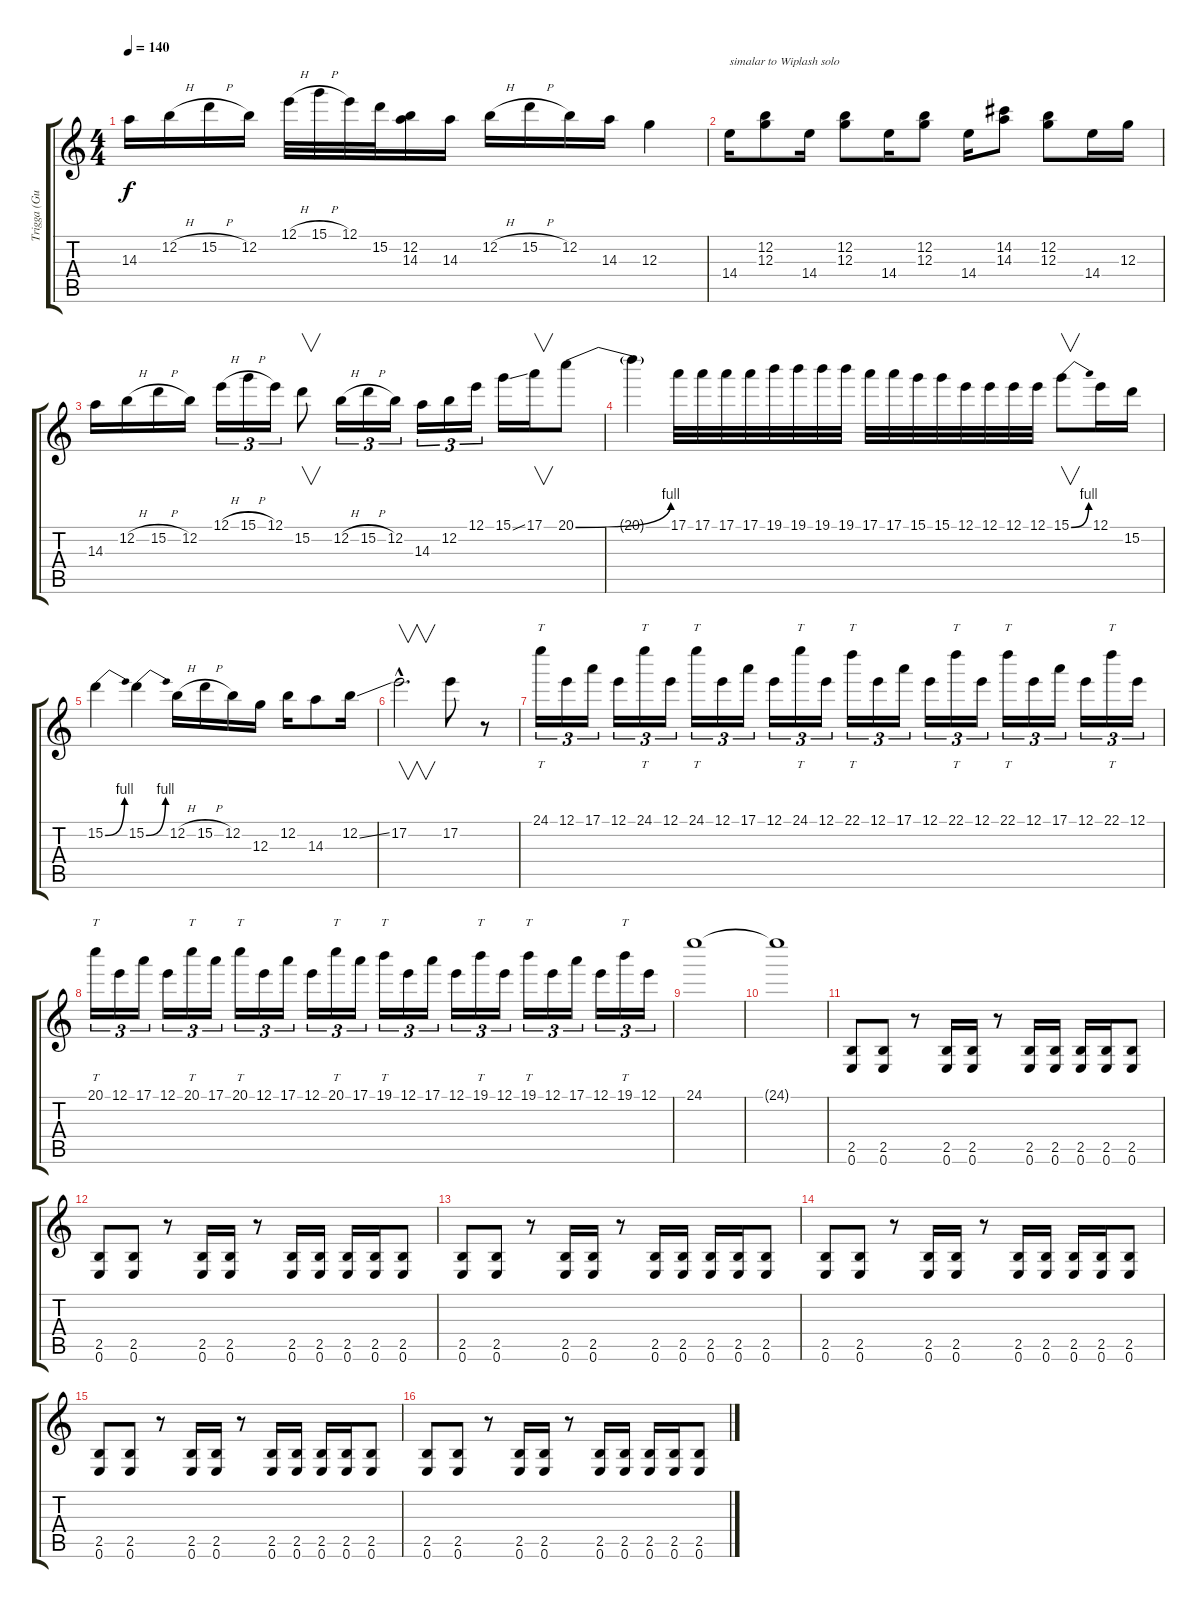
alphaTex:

\track ("Trigga (Guitar 1)" "Trigga (Gu") {instrument distortionguitar}
\staff {score tabs}
\tuning (E4 B3 G3 D3 A2 E2) {hide}
\ts (4 4)
\tempo 140
\clef g2
\ks c
14.3.16{dy f} 12.2{h}.16 15.2{h}.16 12.2.16 12.1{h}.32 15.1{h}.32 12.1.32 15.2.32 (12.2 14.3).16 14.3.16 12.2{h}.16 15.2{h}.16 12.2.16 14.3.16 12.3.4 |
14.4.16{txt "simalar to Wiplash solo"} (12.2 12.3).8 14.4.16 (12.2 12.3).8 14.4.16 (12.2 12.3).8 14.4.16 (14.2 14.3).8 (12.2 12.3).8 14.4.16 12.3.16 |
14.3.16 12.2{h}.16 15.2{h}.16 12.2.16 12.1{h}.16{tu (3 2)} 15.1{h}.16{tu (3 2)} 12.1.16{tu (3 2)} 15.2.8{v} 12.2{h}.16{tu (3 2)} 15.2{h}.16{tu (3 2)} 12.2.16{tu (3 2)} 14.3.16{tu (3 2)} 12.2.16{tu (3 2)} 12.1.16{tu (3 2)} 15.1{ss}.16 17.1.16{v} 20.1{be (bend 0 0 60 4)}.8 |
20.1{t}.4 17.1.32 17.1.32 17.1.32 17.1.32 19.1.32 19.1.32 19.1.32 19.1.32 17.1.32 17.1.32 15.1.32 15.1.32 12.1.32 12.1.32 12.1.32 12.1.32 15.1{be (bend 0 0 60 4)}.8{v} 12.1.16 15.2.16 |
15.2{be (bend 0 0 60 4)}.4 15.2{be (bend 0 0 60 4)}.4 12.2{h}.16 15.2{h}.16 12.2.16 12.3.16 12.2.16 14.3.8 12.2{ss}.16 |
17.2{hac}.2{v d} 17.2.8 r.8 |
24.1.16{tt tu (3 2)} 12.1.16{tu (3 2)} 17.1.16{tu (3 2)} 12.1.16{tu (3 2)} 24.1.16{tt tu (3 2)} 12.1.16{tu (3 2)} 24.1.16{tt tu (3 2)} 12.1.16{tu (3 2)} 17.1.16{tu (3 2)} 12.1.16{tu (3 2)} 24.1.16{tt tu (3 2)} 12.1.16{tu (3 2)} 22.1.16{tt tu (3 2)} 12.1.16{tu (3 2)} 17.1.16{tu (3 2)} 12.1.16{tu (3 2)} 22.1.16{tt tu (3 2)} 12.1.16{tu (3 2)} 22.1.16{tt tu (3 2)} 12.1.16{tu (3 2)} 17.1.16{tu (3 2)} 12.1.16{tu (3 2)} 22.1.16{tt tu (3 2)} 12.1.16{tu (3 2)} |
20.1.16{tt tu (3 2)} 12.1.16{tu (3 2)} 17.1.16{tu (3 2)} 12.1.16{tu (3 2)} 20.1.16{tt tu (3 2)} 17.1.16{tu (3 2)} 20.1.16{tt tu (3 2)} 12.1.16{tu (3 2)} 17.1.16{tu (3 2)} 12.1.16{tu (3 2)} 20.1.16{tt tu (3 2)} 17.1.16{tu (3 2)} 19.1.16{tt tu (3 2)} 12.1.16{tu (3 2)} 17.1.16{tu (3 2)} 12.1.16{tu (3 2)} 19.1.16{tt tu (3 2)} 12.1.16{tu (3 2)} 19.1.16{tt tu (3 2)} 12.1.16{tu (3 2)} 17.1.16{tu (3 2)} 12.1.16{tu (3 2)} 19.1.16{tt tu (3 2)} 12.1.16{tu (3 2)} |
24.1.1 |
24.1{t}.1 |
(2.5 0.6).8 (2.5 0.6).8 r.8 (2.5 0.6).16 (2.5 0.6).16 r.8 (2.5 0.6).16 (2.5 0.6).16 (2.5 0.6).16 (2.5 0.6).16 (2.5 0.6).8 |
(2.5 0.6).8 (2.5 0.6).8 r.8 (2.5 0.6).16 (2.5 0.6).16 r.8 (2.5 0.6).16 (2.5 0.6).16 (2.5 0.6).16 (2.5 0.6).16 (2.5 0.6).8 |
(2.5 0.6).8 (2.5 0.6).8 r.8 (2.5 0.6).16 (2.5 0.6).16 r.8 (2.5 0.6).16 (2.5 0.6).16 (2.5 0.6).16 (2.5 0.6).16 (2.5 0.6).8 |
(2.5 0.6).8 (2.5 0.6).8 r.8 (2.5 0.6).16 (2.5 0.6).16 r.8 (2.5 0.6).16 (2.5 0.6).16 (2.5 0.6).16 (2.5 0.6).16 (2.5 0.6).8 |
(2.5 0.6).8 (2.5 0.6).8 r.8 (2.5 0.6).16 (2.5 0.6).16 r.8 (2.5 0.6).16 (2.5 0.6).16 (2.5 0.6).16 (2.5 0.6).16 (2.5 0.6).8 |
(2.5 0.6).8 (2.5 0.6).8 r.8 (2.5 0.6).16 (2.5 0.6).16 r.8 (2.5 0.6).16 (2.5 0.6).16 (2.5 0.6).16 (2.5 0.6).16 (2.5 0.6).8
